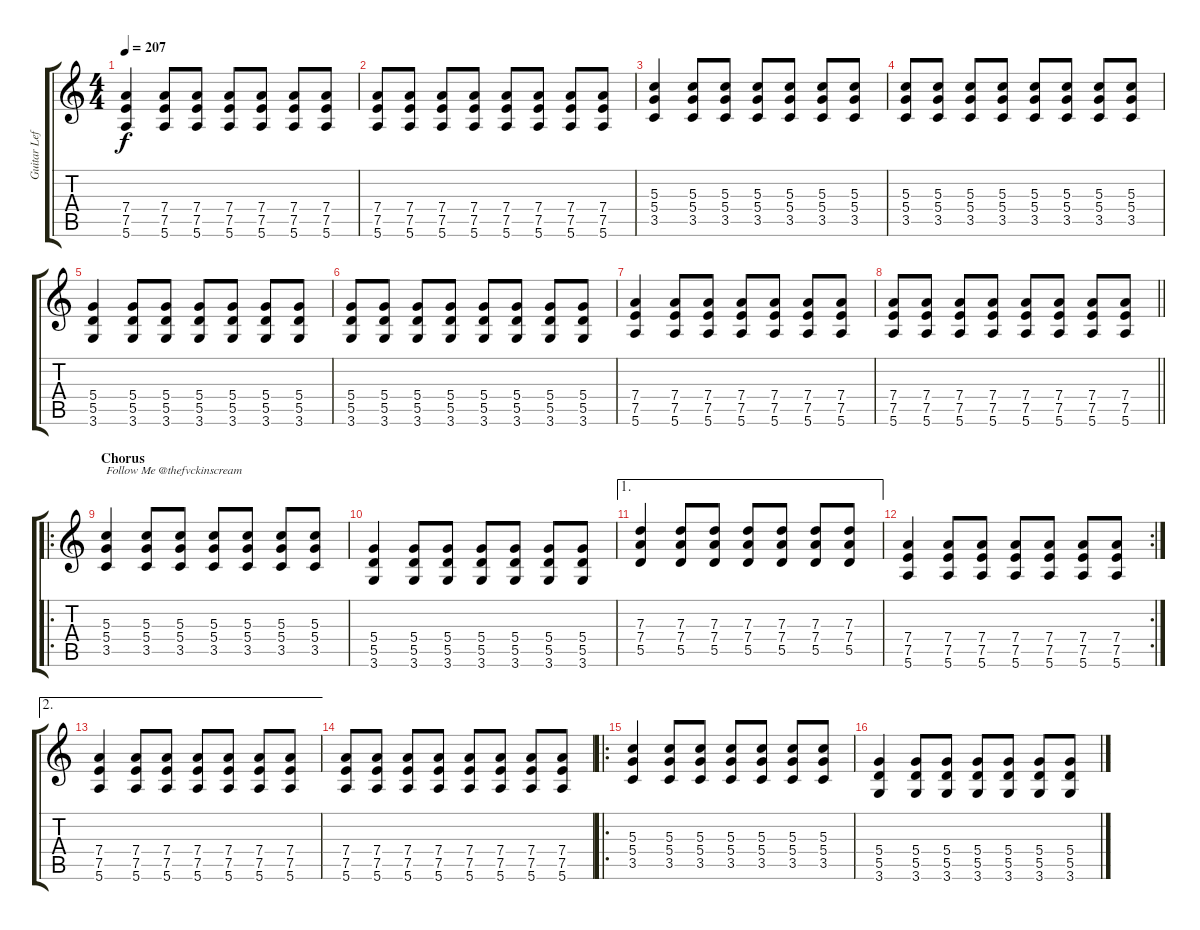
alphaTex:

\track ("Guitar Left" "Guitar Lef") {instrument distortionguitar}
\staff {score tabs}
\tuning (E4 B3 G3 D3 A2 E2) {hide}
\ts (4 4)
\tempo 207
\clef g2
\ks c
(7.4 7.5 5.6).4{dy f} (7.4 7.5 5.6).8 (7.4 7.5 5.6).8 (7.4 7.5 5.6).8 (7.4 7.5 5.6).8 (7.4 7.5 5.6).8 (7.4 7.5 5.6).8 |
(7.4 7.5 5.6).8 (7.4 7.5 5.6).8 (7.4 7.5 5.6).8 (7.4 7.5 5.6).8 (7.4 7.5 5.6).8 (7.4 7.5 5.6).8 (7.4 7.5 5.6).8 (7.4 7.5 5.6).8 |
(5.3 5.4 3.5).4 (5.3 5.4 3.5).8 (5.3 5.4 3.5).8 (5.3 5.4 3.5).8 (5.3 5.4 3.5).8 (5.3 5.4 3.5).8 (5.3 5.4 3.5).8 |
(5.3 5.4 3.5).8 (5.3 5.4 3.5).8 (5.3 5.4 3.5).8 (5.3 5.4 3.5).8 (5.3 5.4 3.5).8 (5.3 5.4 3.5).8 (5.3 5.4 3.5).8 (5.3 5.4 3.5).8 |
(5.4 5.5 3.6).4 (5.4 5.5 3.6).8 (5.4 5.5 3.6).8 (5.4 5.5 3.6).8 (5.4 5.5 3.6).8 (5.4 5.5 3.6).8 (5.4 5.5 3.6).8 |
(5.4 5.5 3.6).8 (5.4 5.5 3.6).8 (5.4 5.5 3.6).8 (5.4 5.5 3.6).8 (5.4 5.5 3.6).8 (5.4 5.5 3.6).8 (5.4 5.5 3.6).8 (5.4 5.5 3.6).8 |
(7.4 7.5 5.6).4 (7.4 7.5 5.6).8 (7.4 7.5 5.6).8 (7.4 7.5 5.6).8 (7.4 7.5 5.6).8 (7.4 7.5 5.6).8 (7.4 7.5 5.6).8 |
\barLineRight lightlight
(7.4 7.5 5.6).8 (7.4 7.5 5.6).8 (7.4 7.5 5.6).8 (7.4 7.5 5.6).8 (7.4 7.5 5.6).8 (7.4 7.5 5.6).8 (7.4 7.5 5.6).8 (7.4 7.5 5.6).8 |
\ro
\section ("" "Chorus")
(5.3 5.4 3.5).4{txt "Follow Me @thefvckinscream"} (5.3 5.4 3.5).8 (5.3 5.4 3.5).8 (5.3 5.4 3.5).8 (5.3 5.4 3.5).8 (5.3 5.4 3.5).8 (5.3 5.4 3.5).8 |
(5.4 5.5 3.6).4 (5.4 5.5 3.6).8 (5.4 5.5 3.6).8 (5.4 5.5 3.6).8 (5.4 5.5 3.6).8 (5.4 5.5 3.6).8 (5.4 5.5 3.6).8 |
\ae 1
(7.3 7.4 5.5).4 (7.3 7.4 5.5).8 (7.3 7.4 5.5).8 (7.3 7.4 5.5).8 (7.3 7.4 5.5).8 (7.3 7.4 5.5).8 (7.3 7.4 5.5).8 |
\rc 2
(7.4 7.5 5.6).4 (7.4 7.5 5.6).8 (7.4 7.5 5.6).8 (7.4 7.5 5.6).8 (7.4 7.5 5.6).8 (7.4 7.5 5.6).8 (7.4 7.5 5.6).8 |
\ae 2
(7.4 7.5 5.6).4 (7.4 7.5 5.6).8 (7.4 7.5 5.6).8 (7.4 7.5 5.6).8 (7.4 7.5 5.6).8 (7.4 7.5 5.6).8 (7.4 7.5 5.6).8 |
(7.4 7.5 5.6).8 (7.4 7.5 5.6).8 (7.4 7.5 5.6).8 (7.4 7.5 5.6).8 (7.4 7.5 5.6).8 (7.4 7.5 5.6).8 (7.4 7.5 5.6).8 (7.4 7.5 5.6).8 |
\ro
(5.3 5.4 3.5).4 (5.3 5.4 3.5).8 (5.3 5.4 3.5).8 (5.3 5.4 3.5).8 (5.3 5.4 3.5).8 (5.3 5.4 3.5).8 (5.3 5.4 3.5).8 |
(5.4 5.5 3.6).4 (5.4 5.5 3.6).8 (5.4 5.5 3.6).8 (5.4 5.5 3.6).8 (5.4 5.5 3.6).8 (5.4 5.5 3.6).8 (5.4 5.5 3.6).8
